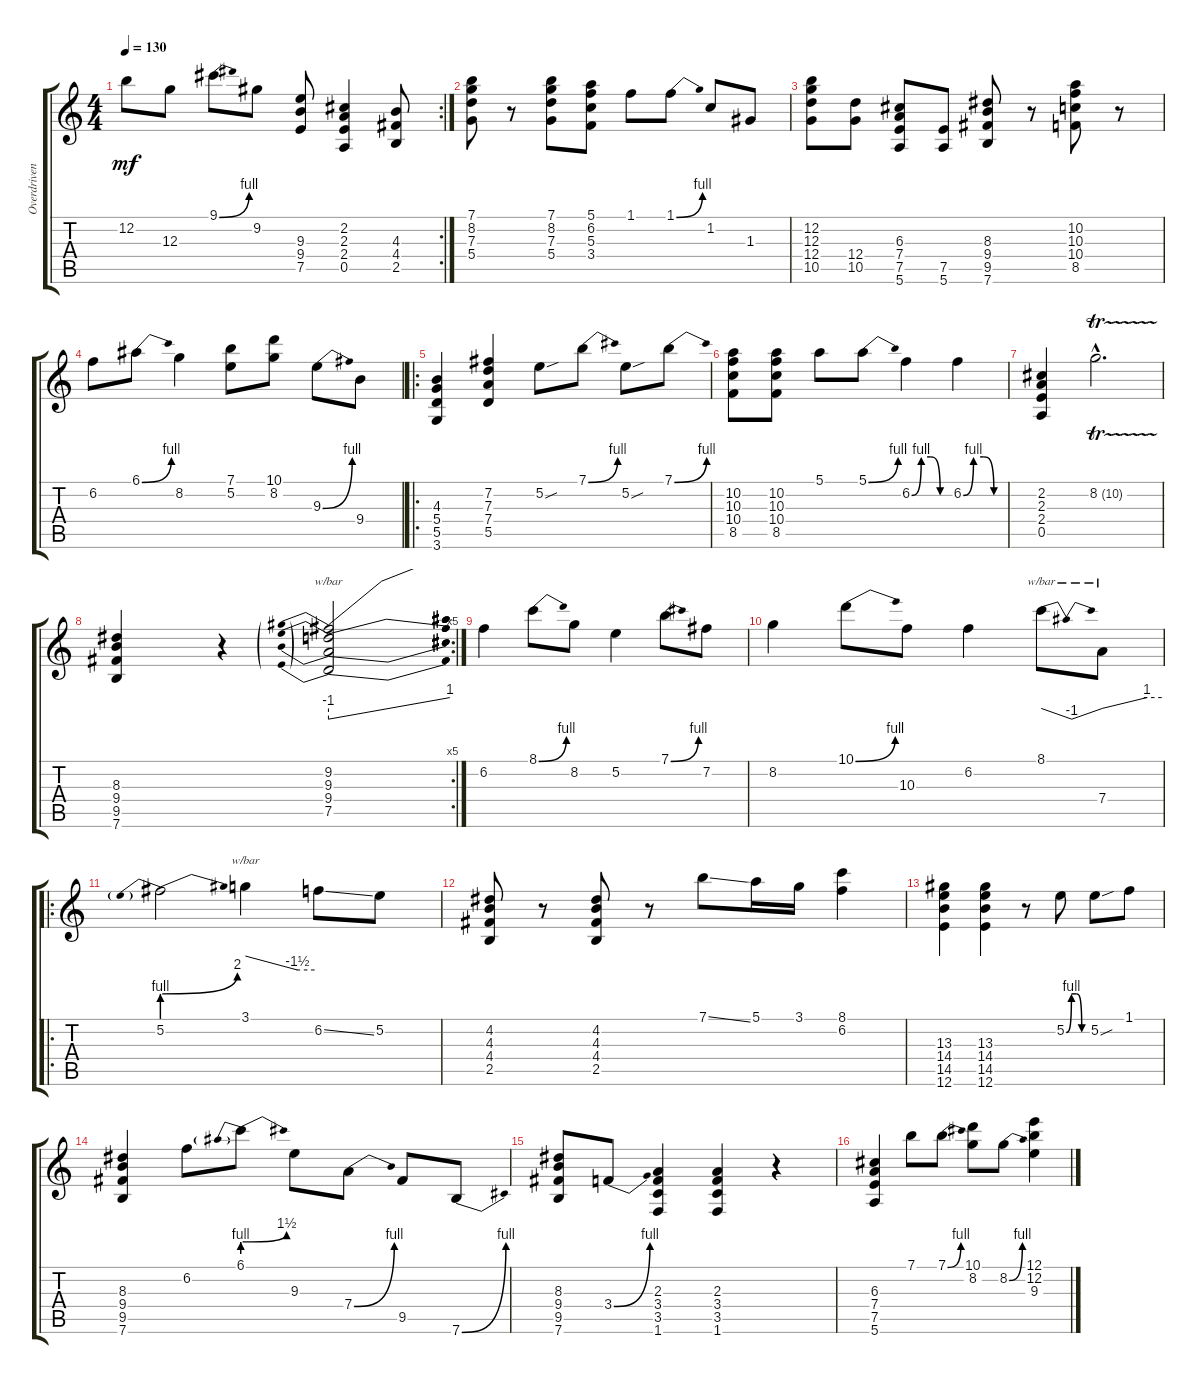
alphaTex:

\track ("Overdriven Guitar" "Overdriven") {instrument distortionguitar}
\staff {score tabs}
\tuning (E4 B3 G3 D3 A2 E2) {hide}
\rc 2
\ts (4 4)
\tempo 130
\clef g2
\ks c
12.2.8{dy mf} 12.3.8 9.1{be (bend 0 0 60 4)}.8 9.2.8 (9.3 9.4 7.5).8 (2.2 2.3 2.4 0.5).4 (4.3 4.4 2.5).8 |
(7.1 8.2 7.3 5.4).8 r.8 (7.1 8.2 7.3 5.4).8 (5.1 6.2 5.3 3.4).8 1.1.8 1.1{be (bend 0 0 60 4)}.8 1.2.8 1.3.8 |
(12.2 12.3 12.4 10.5).8 (12.4 10.5).8 (6.3 7.4 7.5 5.6).8 (7.5 5.6).8 (8.3 9.4 9.5 7.6).8 r.8 (10.2 10.3 10.4 8.5).8 r.8 |
6.2.8 6.1{be (bend 0 0 60 4)}.8 8.2.4 (7.1 5.2).8 (10.1 8.2).8 9.3{be (bend 0 0 60 4)}.8 9.4.8 |
\ro
(4.3 5.4 5.5 3.6).4 (7.2 7.3 7.4 5.5).4 5.2{sou}.8 7.1{be (bend 0 0 60 4)}.8 5.2{sou}.8 7.1{be (bend 0 0 60 4)}.8 |
(10.2 10.3 10.4 8.5).8 (10.2 10.3 10.4 8.5).8 5.1.8 5.1{be (bend 0 0 60 4)}.8 6.2{be (custom 0 0 15 4 30 4 45 0 60 0)}.4 6.2{be (custom 0 0 15 4 30 4 45 0 60 0)}.4 |
(2.2 2.3 2.4 0.5).4 8.2{tr (10 16) hac}.2{d} |
\rc 5
(8.3 9.4 9.5 7.6).4 r.4 (9.2 9.3 9.4 7.5).2{tbe (predivedive default 0 -4 60 4)} |
6.2.4 8.1{be (bend 0 0 60 4)}.8 8.2.8 5.2.4 7.1{be (bend 0 0 60 4)}.8 7.2.8 |
8.2.4 10.1{be (bend 0 0 60 4)}.8 10.3.8 6.2.4 8.1.8{tbe (dip default 0 0 30 -4 60 0)} 7.4.8{tbe (custom default 0 0 45 4 60 4)} |
\ro
5.2{be (prebendbend 0 4 60 8)}.2 3.1.4{tbe (custom default 0 0 45 -6 60 -6)} 6.2{ss}.8 5.2.8 |
(4.2 4.3 4.4 2.5).8 r.8 (4.2 4.3 4.4 2.5).8 r.8 7.1{ss}.8 5.1.16 3.1.16 (8.1 6.2).4 |
(13.3 14.4 14.5 12.6).4 (13.3 14.4 14.5 12.6).4 r.8 5.2{be (custom 0 0 15 4 30 4 45 0 60 0)}.8 5.2{sou}.8 1.1.8 |
(8.3 9.4 9.5 7.6).4 6.2.8 6.1{be (prebendbend 0 4 60 6)}.8 9.3.8 7.4{be (bend 0 0 60 4)}.8 9.5.8 7.6{be (bend 0 0 60 4)}.8 |
(8.3 9.4 9.5 7.6).8 3.4{be (bend 0 0 60 4)}.8 (2.3 3.4 3.5 1.6).4 (2.3 3.4 3.5 1.6).4 r.4 |
(6.3 7.4 7.5 5.6).4 7.1.8 7.1{be (bend 0 0 60 4)}.8 (10.1 8.2).8 8.2{be (bend 0 0 60 4)}.8 (12.1 12.2 9.3).4
